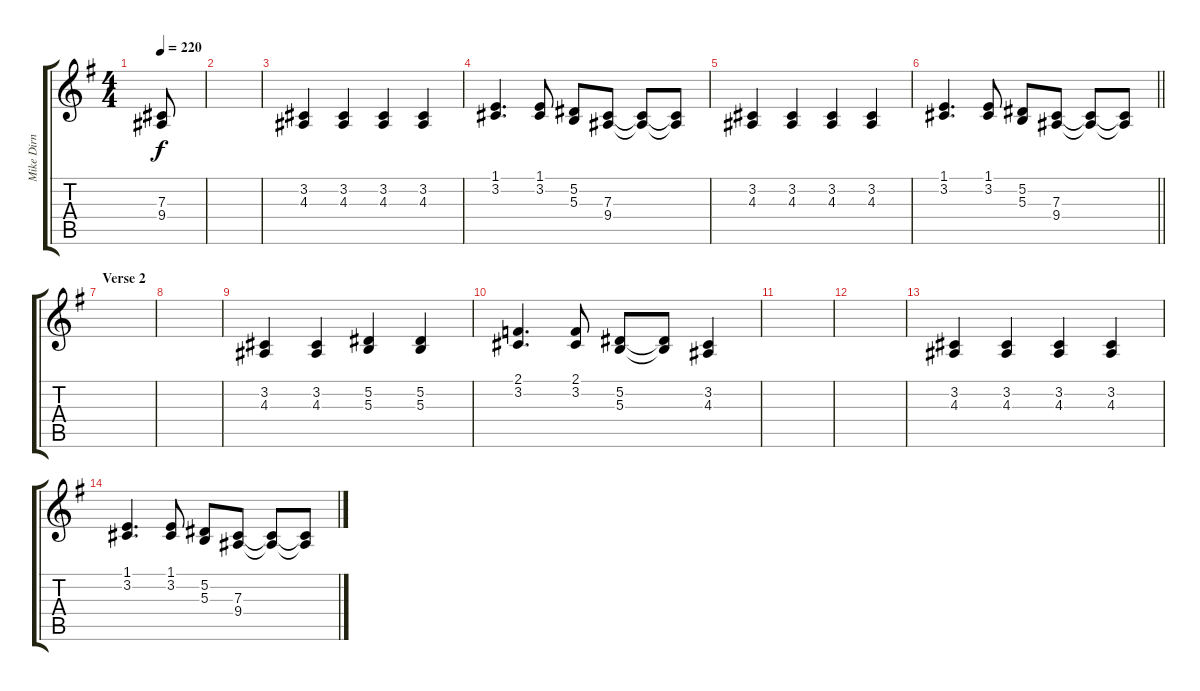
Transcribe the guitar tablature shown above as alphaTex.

\track ("Mike Dirn Back Up Vocals" "Mike Dirn ") {instrument altosax}
\staff {score tabs}
\tuning (Eb4 Bb3 Gb3 Db3 Ab2 Eb2) {hide}
\ts (4 4)
\tempo 220
\clef g2
\ks g
(7.3{t} 9.4{t}).8{dy f} |
|
(3.2 4.3).4 (3.2 4.3).4 (3.2 4.3).4 (3.2 4.3).4 |
(1.1 3.2).4{d} (1.1 3.2).8 (5.2 5.3).8 (7.3 9.4).8 (7.3{t} 9.4{t}).8 (7.3{t} 9.4{t}).8 |
(3.2 4.3).4 (3.2 4.3).4 (3.2 4.3).4 (3.2 4.3).4 |
\barLineRight lightlight
(1.1 3.2).4{d} (1.1 3.2).8 (5.2 5.3).8 (7.3 9.4).8 (7.3{t} 9.4{t}).8 (7.3{t} 9.4{t}).8 |
\section ("" "Verse 2")
|
|
(3.2 4.3).4 (3.2 4.3).4 (5.2 5.3).4 (5.2 5.3).4 |
(2.1 3.2).4{d} (2.1 3.2).8 (5.2 5.3).8 (5.2{t} 5.3{t}).8 (3.2 4.3).4 |
|
|
(3.2 4.3).4 (3.2 4.3).4 (3.2 4.3).4 (3.2 4.3).4 |
(1.1 3.2).4{d} (1.1 3.2).8 (5.2 5.3).8 (7.3 9.4).8 (7.3{t} 9.4{t}).8 (7.3{t} 9.4{t}).8
